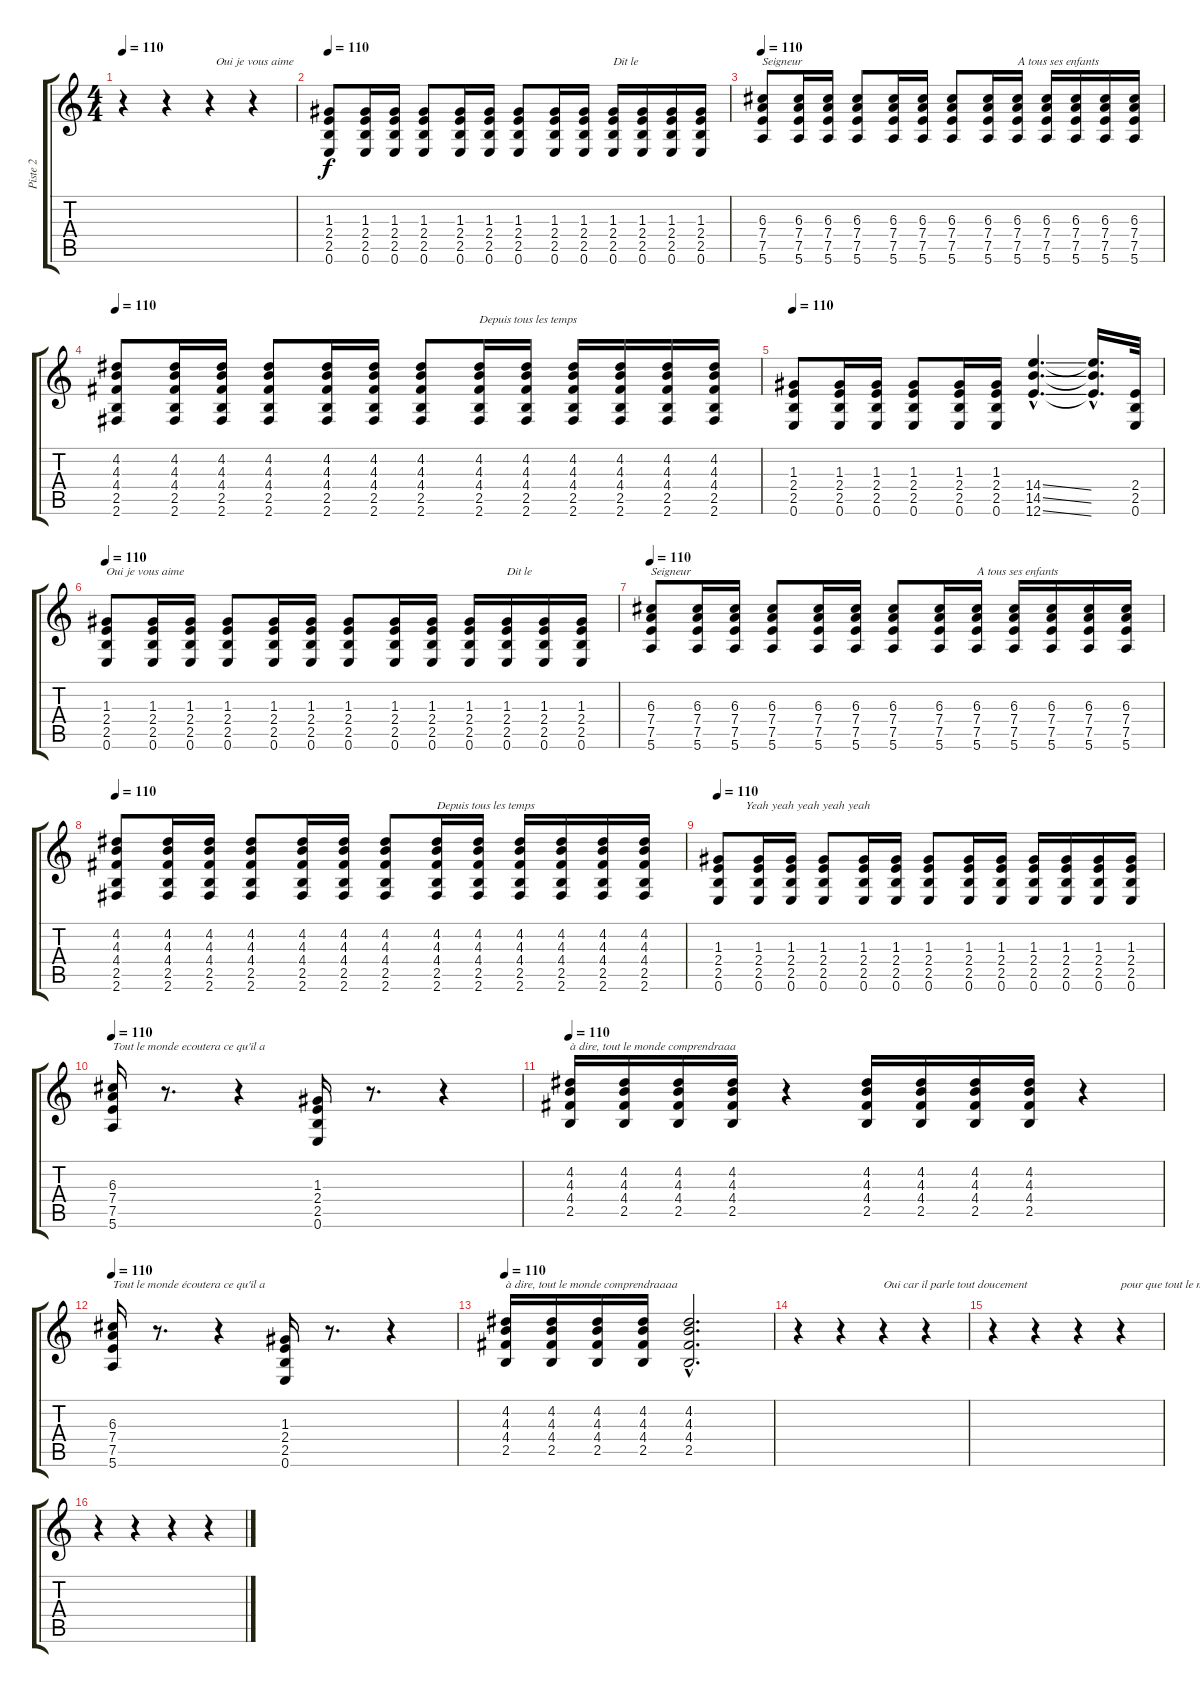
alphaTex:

\track ("Piste 2" "Piste 2") {instrument distortionguitar}
\staff {score tabs}
\tuning (E4 B3 G3 D3 A2 E2) {hide}
\ts (4 4)
\tempo 110
\clef g2
\ks c
r.4{dy f} r.4 r.4{txt "  Oui je vous aime"} r.4 |
\tempo 110
(1.3 2.4 2.5 0.6).8 (1.3 2.4 2.5 0.6).16 (1.3 2.4 2.5 0.6).16 (1.3 2.4 2.5 0.6).8 (1.3 2.4 2.5 0.6).16 (1.3 2.4 2.5 0.6).16 (1.3 2.4 2.5 0.6).8 (1.3 2.4 2.5 0.6).16 (1.3 2.4 2.5 0.6).16 (1.3 2.4 2.5 0.6).16{txt "Dit le "} (1.3 2.4 2.5 0.6).16 (1.3 2.4 2.5 0.6).16 (1.3 2.4 2.5 0.6).16 |
\tempo 110
(6.3 7.4 7.5 5.6).8{txt "Seigneur"} (6.3 7.4 7.5 5.6).16 (6.3 7.4 7.5 5.6).16 (6.3 7.4 7.5 5.6).8 (6.3 7.4 7.5 5.6).16 (6.3 7.4 7.5 5.6).16 (6.3 7.4 7.5 5.6).8 (6.3 7.4 7.5 5.6).16 (6.3 7.4 7.5 5.6).16{txt "A tous ses enfants"} (6.3 7.4 7.5 5.6).16 (6.3 7.4 7.5 5.6).16 (6.3 7.4 7.5 5.6).16 (6.3 7.4 7.5 5.6).16 |
\tempo 110
(4.2 4.3 4.4 2.5 2.6).8 (4.2 4.3 4.4 2.5 2.6).16 (4.2 4.3 4.4 2.5 2.6).16 (4.2 4.3 4.4 2.5 2.6).8 (4.2 4.3 4.4 2.5 2.6).16 (4.2 4.3 4.4 2.5 2.6).16 (4.2 4.3 4.4 2.5 2.6).8 (4.2 4.3 4.4 2.5 2.6).16{txt "Depuis tous les temps"} (4.2 4.3 4.4 2.5 2.6).16 (4.2 4.3 4.4 2.5 2.6).16 (4.2 4.3 4.4 2.5 2.6).16 (4.2 4.3 4.4 2.5 2.6).16 (4.2 4.3 4.4 2.5 2.6).16 |
\tempo 110
(1.3 2.4 2.5 0.6).8 (1.3 2.4 2.5 0.6).16 (1.3 2.4 2.5 0.6).16 (1.3 2.4 2.5 0.6).8 (1.3 2.4 2.5 0.6).16 (1.3 2.4 2.5 0.6).16 (14.4{ss hac} 14.5{ss hac} 12.6{ss hac}).4{d} (14.4{hac t} 14.5{hac t} 12.6{hac t}).16{d} (2.4 2.5 0.6).32 |
\tempo 110
(1.3 2.4 2.5 0.6).8{txt "Oui je vous aime"} (1.3 2.4 2.5 0.6).16 (1.3 2.4 2.5 0.6).16 (1.3 2.4 2.5 0.6).8 (1.3 2.4 2.5 0.6).16 (1.3 2.4 2.5 0.6).16 (1.3 2.4 2.5 0.6).8 (1.3 2.4 2.5 0.6).16 (1.3 2.4 2.5 0.6).16 (1.3 2.4 2.5 0.6).16 (1.3 2.4 2.5 0.6).16{txt "Dit le"} (1.3 2.4 2.5 0.6).16 (1.3 2.4 2.5 0.6).16 |
\tempo 110
(6.3 7.4 7.5 5.6).8{txt "Seigneur"} (6.3 7.4 7.5 5.6).16 (6.3 7.4 7.5 5.6).16 (6.3 7.4 7.5 5.6).8 (6.3 7.4 7.5 5.6).16 (6.3 7.4 7.5 5.6).16 (6.3 7.4 7.5 5.6).8 (6.3 7.4 7.5 5.6).16 (6.3 7.4 7.5 5.6).16{txt "A tous ses enfants"} (6.3 7.4 7.5 5.6).16 (6.3 7.4 7.5 5.6).16 (6.3 7.4 7.5 5.6).16 (6.3 7.4 7.5 5.6).16 |
\tempo 110
(4.2 4.3 4.4 2.5 2.6).8 (4.2 4.3 4.4 2.5 2.6).16 (4.2 4.3 4.4 2.5 2.6).16 (4.2 4.3 4.4 2.5 2.6).8 (4.2 4.3 4.4 2.5 2.6).16 (4.2 4.3 4.4 2.5 2.6).16 (4.2 4.3 4.4 2.5 2.6).8 (4.2 4.3 4.4 2.5 2.6).16{txt "Depuis tous les temps"} (4.2 4.3 4.4 2.5 2.6).16 (4.2 4.3 4.4 2.5 2.6).16 (4.2 4.3 4.4 2.5 2.6).16 (4.2 4.3 4.4 2.5 2.6).16 (4.2 4.3 4.4 2.5 2.6).16 |
\tempo 110
(1.3 2.4 2.5 0.6).8{txt "         Yeah yeah yeah yeah yeah"} (1.3 2.4 2.5 0.6).16 (1.3 2.4 2.5 0.6).16 (1.3 2.4 2.5 0.6).8 (1.3 2.4 2.5 0.6).16 (1.3 2.4 2.5 0.6).16 (1.3 2.4 2.5 0.6).8 (1.3 2.4 2.5 0.6).16 (1.3 2.4 2.5 0.6).16 (1.3 2.4 2.5 0.6).16 (1.3 2.4 2.5 0.6).16 (1.3 2.4 2.5 0.6).16 (1.3 2.4 2.5 0.6).16 |
\tempo 110
(6.3 7.4 7.5 5.6).16{txt "Tout le monde ecoutera ce qu'il a "} r.8{d} r.4 (1.3 2.4 2.5 0.6).16 r.8{d} r.4 |
\tempo 110
(4.2 4.3 4.4 2.5).16{txt "à dire, tout le monde comprendraaa"} (4.2 4.3 4.4 2.5).16 (4.2 4.3 4.4 2.5).16 (4.2 4.3 4.4 2.5).16 r.4 (4.2 4.3 4.4 2.5).16 (4.2 4.3 4.4 2.5).16 (4.2 4.3 4.4 2.5).16 (4.2 4.3 4.4 2.5).16 r.4 |
\tempo 110
(6.3 7.4 7.5 5.6).16{txt "Tout le monde écoutera ce qu'il a "} r.8{d} r.4 (1.3 2.4 2.5 0.6).16 r.8{d} r.4 |
\tempo 110
(4.2 4.3 4.4 2.5).16{txt "à dire, tout le monde comprendraaaa"} (4.2 4.3 4.4 2.5).16 (4.2 4.3 4.4 2.5).16 (4.2 4.3 4.4 2.5).16 (4.2{hac} 4.3{hac} 4.4{hac} 2.5{hac}).2{d} |
r.4 r.4 r.4{txt "Oui car il parle tout doucement"} r.4 |
r.4 r.4 r.4 r.4{txt "pour que tout le monde puisse bien "} |
r.4 r.4 r.4 r.4
